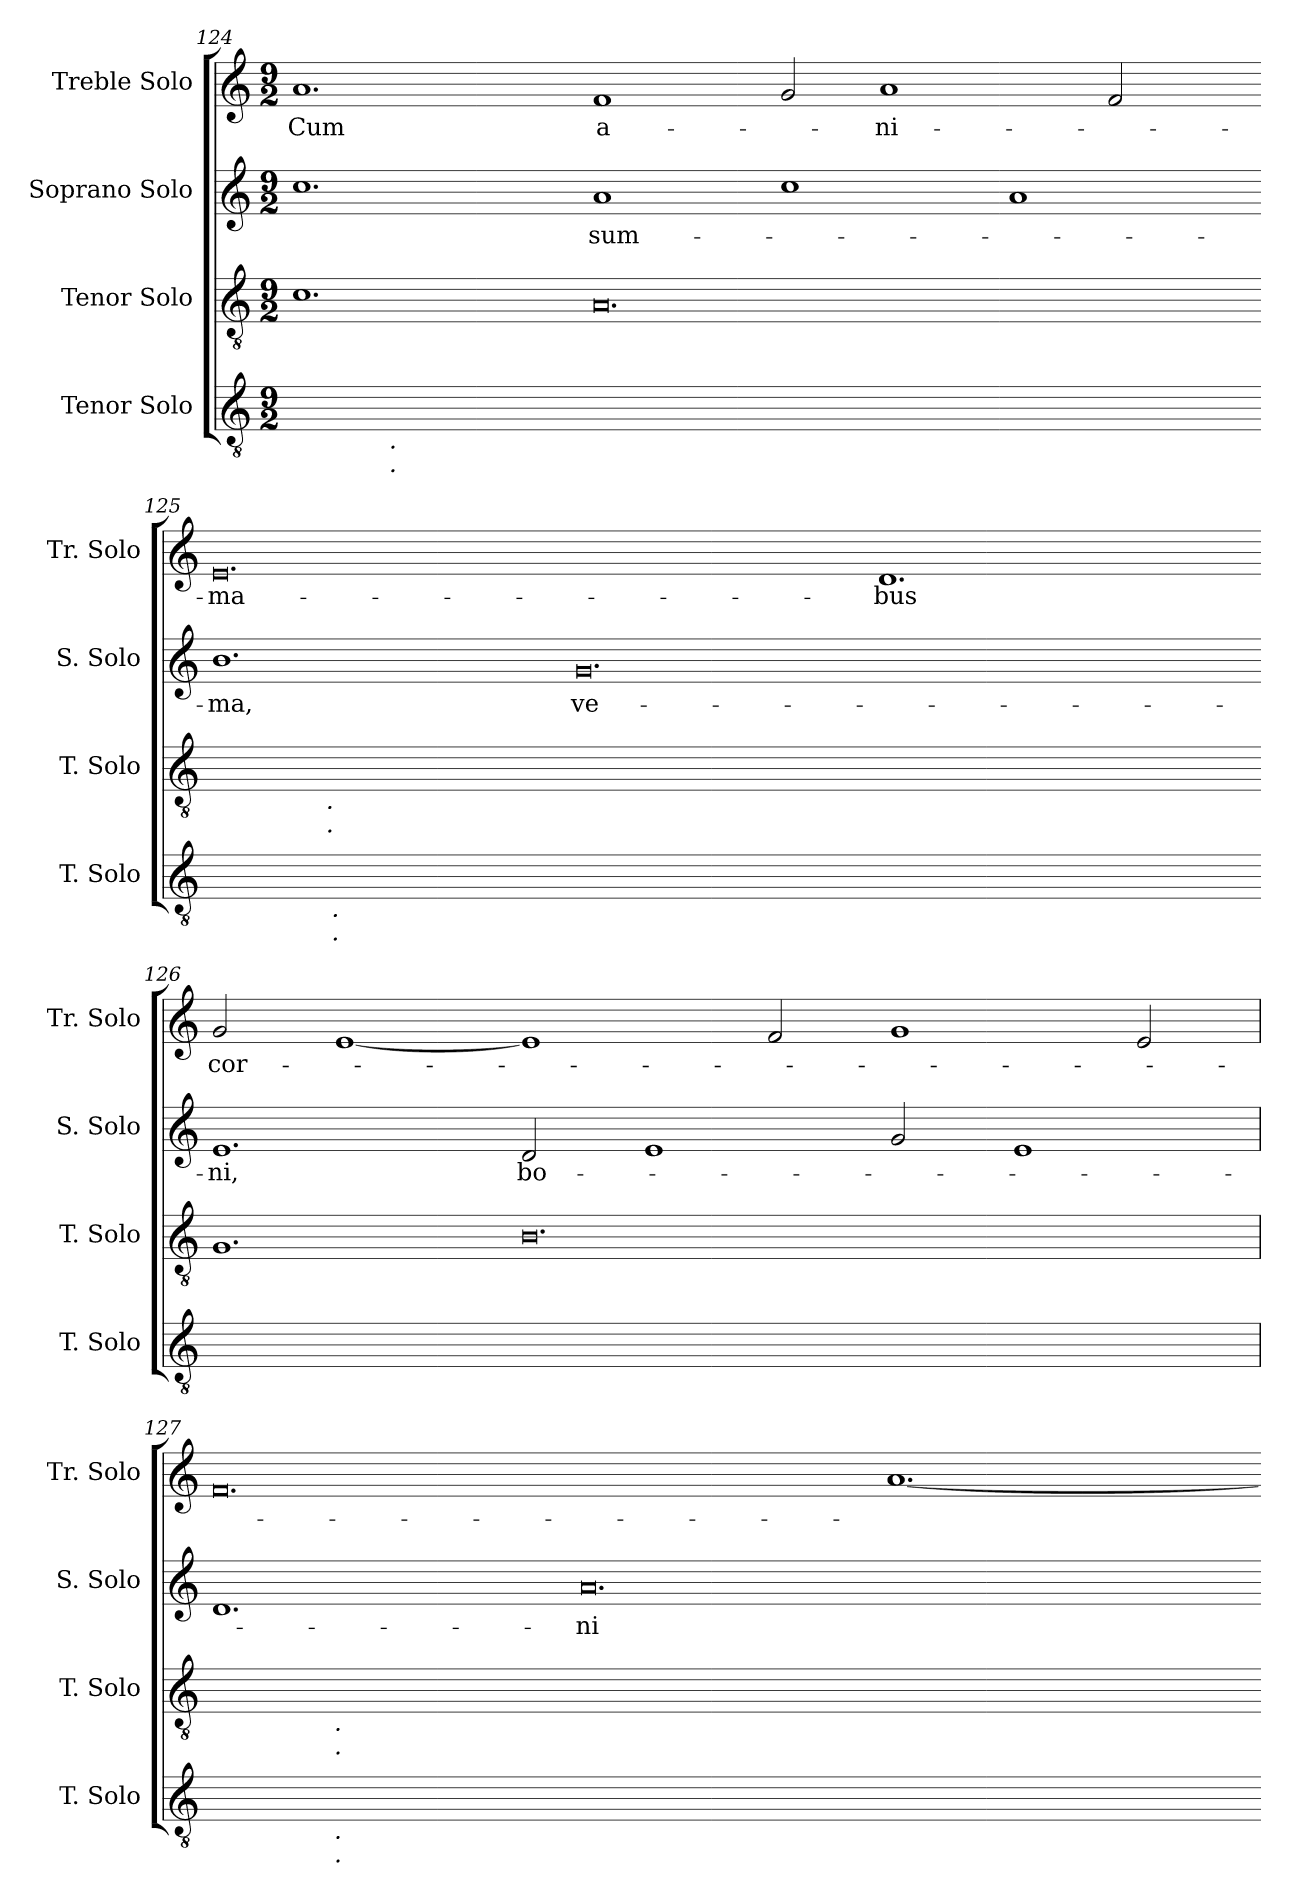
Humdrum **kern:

**kern	**kern	**kern	**text	**kern	**text
*part4	*part3	*part2	*part2	*part1	*part1
*staff4	*staff3	*staff2	*staff2	*staff1	*staff1
*I"Tenor Solo	*I"Tenor Solo	*I"Soprano Solo	*	*I"Treble Solo	*
*I'T. Solo	*I'T. Solo	*I'S. Solo	*	*I'Tr. Solo	*
!!LO:LB:g=z
*clefGv2	*clefGv2	*clefG2	*	*clefG2	*
*ITrd7c12	*ITrd7c12	*	*	*	*
*k[]	*k[]	*k[]	*	*k[]	*
*C:	*C:	*C:	*	*C:	*
*M9/2	*M9/2	*M9/2	*	*M9/2	*
=124	=124	=124	=124	=124	=124
!	!	!	!	!	!LO:LY:b:color=#000000
*^	*	*	*	*	*
[<0.AAiyy	4ryy	1.Ci	1.cci	.	1.ai	Cum
.	16ryy	.	.	.	.	.
.	512ryy	.	.	.	.	.
!	!LO:TX:b:i:t=.	!	!	!	!	!
!	!LO:TX:b:i:t=.	!	!	!	!	!
.	1ryy	.	.	.	.	.
.	1ryy	.	.	.	.	.
!	!	!	!	!LO:LY:b:color=#000000	!	!
!	!	!	!	!	!	!LO:LY:b:color=#000000
.	.	0.AAi	1ai	sum-	1fi	a-
.	1ryy	.	.	.	.	.
.	.	.	1cci	.	2gi/	.
!	!	!	!	!	!	!LO:LY:b:color=#000000
1.AAiyy]	.	.	.	.	1ai	-ni-
.	1ryy	.	.	.	.	.
.	.	.	1ai	.	.	.
.	.	.	.	.	2fi/	.
.	8ryy	.	.	.	.	.
.	32ryy	.	.	.	.	.
.	64...ryy	.	.	.	.	.
=125-	=125-	=125-	=125-	=125-	=125-	=125-
!	!	!	!	!LO:LY:b:color=#000000	!	!
!	!	!	!	!	!	!LO:LY:b:color=#000000
*	*	*^	*	*	*	*
[<0.GGiyy	4ryy	[<0.BBiyy	4ryy	1.bi	-ma,	0.ei	-ma-
.	16ryy	.	16ryy	.	.	.	.
.	256.ryy	.	512ryy	.	.	.	.
!	!	!	!LO:TX:b:i:t=.	!	!	!	!
!	!	!	!LO:TX:b:i:t=.	!	!	!	!
.	.	.	1ryy	.	.	.	.
!	!LO:TX:b:i:t=.	!	!	!	!	!	!
!	!LO:TX:b:i:t=.	!	!	!	!	!	!
.	1ryy	.	.	.	.	.	.
.	.	.	1ryy	.	.	.	.
.	1ryy	.	.	.	.	.	.
!	!	!	!	!	!LO:LY:b:color=#000000	!	!
.	.	.	.	0.gi	ve-	.	.
.	.	.	1ryy	.	.	.	.
.	1ryy	.	.	.	.	.	.
!	!	!	!	!	!	!	!LO:LY:b:color=#000000
1.GGiyy_<	.	1.BBiyy]	.	.	.	1.di	-bus
.	.	.	1ryy	.	.	.	.
.	1ryy	.	.	.	.	.	.
.	.	.	8ryy	.	.	.	.
.	8ryy	.	.	.	.	.	.
.	.	.	32ryy	.	.	.	.
.	32ryy	.	.	.	.	.	.
.	.	.	64...ryy	.	.	.	.
.	64ryy	.	.	.	.	.	.
.	128ryy	.	.	.	.	.	.
.	512ryy	.	.	.	.	.	.
*v	*v	*	*	*	*	*	*
*	*v	*v	*	*	*	*
=126-	=126-	=126-	=126-	=126-	=126-
*^	*^	*	*	*	*
!	!	!	!	!	!LO:LY:b:color=#000000	!	!
*v	*v	*	*	*	*	*	*
*	*v	*v	*	*	*	*
*^	*^	*	*	*	*
!	!	!	!	!	!	!	!LO:LY:b:color=#000000
*v	*v	*	*	*	*	*	*
*	*v	*v	*	*	*	*
0.GGiyy_<	1.GGi	1.ei	-ni,	2gi/	cor-
.	.	.	.	[<1ei	.
!	!	!	!LO:LY:b:color=#000000	!	!
.	0.BBi	2di/	bo-	1ei]	.
.	.	1ei	.	.	.
.	.	.	.	2fi/	.
1.GGiyy]	.	2gi/	.	1gi	.
.	.	1ei	.	.	.
.	.	.	.	2ei/	.
!!LO:LB:g=z
=127	=127	=127	=127	=127	=127
*^	*^	*	*	*	*
[<0.DDiyy	4ryy	[<0.AAiyy	4ryy	1.di	.	0.fi	.
.	16ryy	.	16ryy	.	.	.	.
.	256.ryy	.	256.ryy	.	.	.	.
!	!	!	!LO:TX:b:i:t=.	!	!	!	!
!	!	!	!LO:TX:b:i:t=.	!	!	!	!
!	!LO:TX:b:i:t=.	!	!	!	!	!	!
!	!LO:TX:b:i:t=.	!	!	!	!	!	!
.	1ryy	.	1ryy	.	.	.	.
.	1ryy	.	1ryy	.	.	.	.
!	!	!	!	!	!LO:LY:b:color=#000000	!	!
.	.	.	.	0.ai	-ni-	.	.
.	1ryy	.	1ryy	.	.	.	.
1.DDiyy_<	.	1.AAiyy_<	.	.	.	[<1.ai	.
.	1ryy	.	1ryy	.	.	.	.
.	8ryy	.	8ryy	.	.	.	.
.	32ryy	.	32ryy	.	.	.	.
.	64ryy	.	64ryy	.	.	.	.
.	128ryy	.	128ryy	.	.	.	.
.	512ryy	.	512ryy	.	.	.	.
*v	*v	*	*	*	*	*	*
*	*v	*v	*	*	*	*
=-	=-	=-	=-	=-	=-
*-	*-	*-	*-	*-	*-
